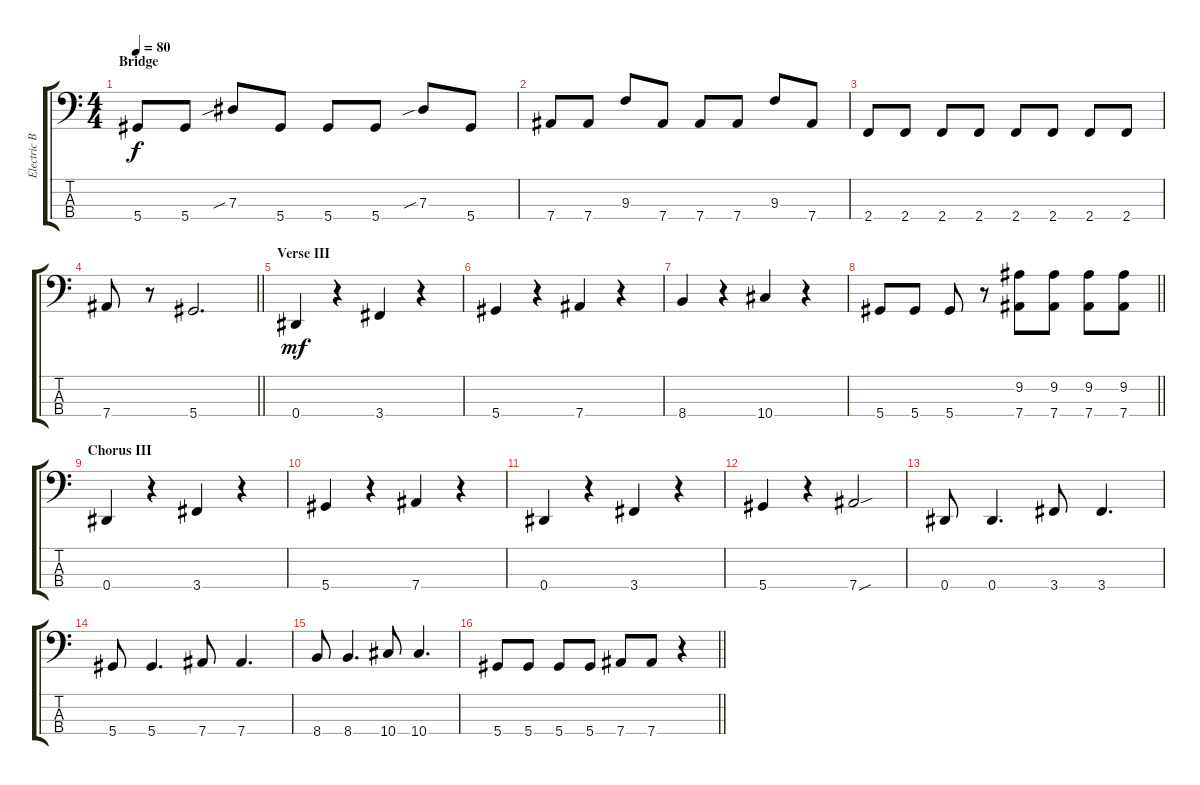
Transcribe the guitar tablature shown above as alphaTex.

\track ("Electric Bass" "Electric B") {instrument electricbassfinger}
\staff {score tabs}
\tuning (Gb2 Db2 Ab1 Eb1) {hide}
\ts (4 4)
\section ("" "Bridge")
\tempo 80
\clef f4
\ks c
5.4.8{dy f} 5.4.8 7.3{sib}.8 5.4.8 5.4.8 5.4.8 7.3{sib}.8 5.4.8 |
7.4.8 7.4.8 9.3.8 7.4.8 7.4.8 7.4.8 9.3.8 7.4.8 |
2.4.8 2.4.8 2.4.8 2.4.8 2.4.8 2.4.8 2.4.8 2.4.8 |
\barLineRight lightlight
7.4.8 r.8 5.4.2{d} |
\section ("" "Verse III")
0.4.4{dy mf} r.4 3.4.4 r.4 |
5.4.4 r.4 7.4.4 r.4 |
8.4.4 r.4 10.4.4 r.4 |
\barLineRight lightlight
5.4.8 5.4.8 5.4.8 r.8 (9.2 7.4).8 (9.2 7.4).8 (9.2 7.4).8 (9.2 7.4).8 |
\section ("" "Chorus III")
0.4.4 r.4 3.4.4 r.4 |
5.4.4 r.4 7.4.4 r.4 |
0.4.4 r.4 3.4.4 r.4 |
5.4.4 r.4 7.4{sou}.2 |
0.4.8 0.4.4{d} 3.4.8 3.4.4{d} |
5.4.8 5.4.4{d} 7.4.8 7.4.4{d} |
8.4.8 8.4.4{d} 10.4.8 10.4.4{d} |
\barLineRight lightlight
5.4.8 5.4.8 5.4.8 5.4.8 7.4.8 7.4.8 r.4
